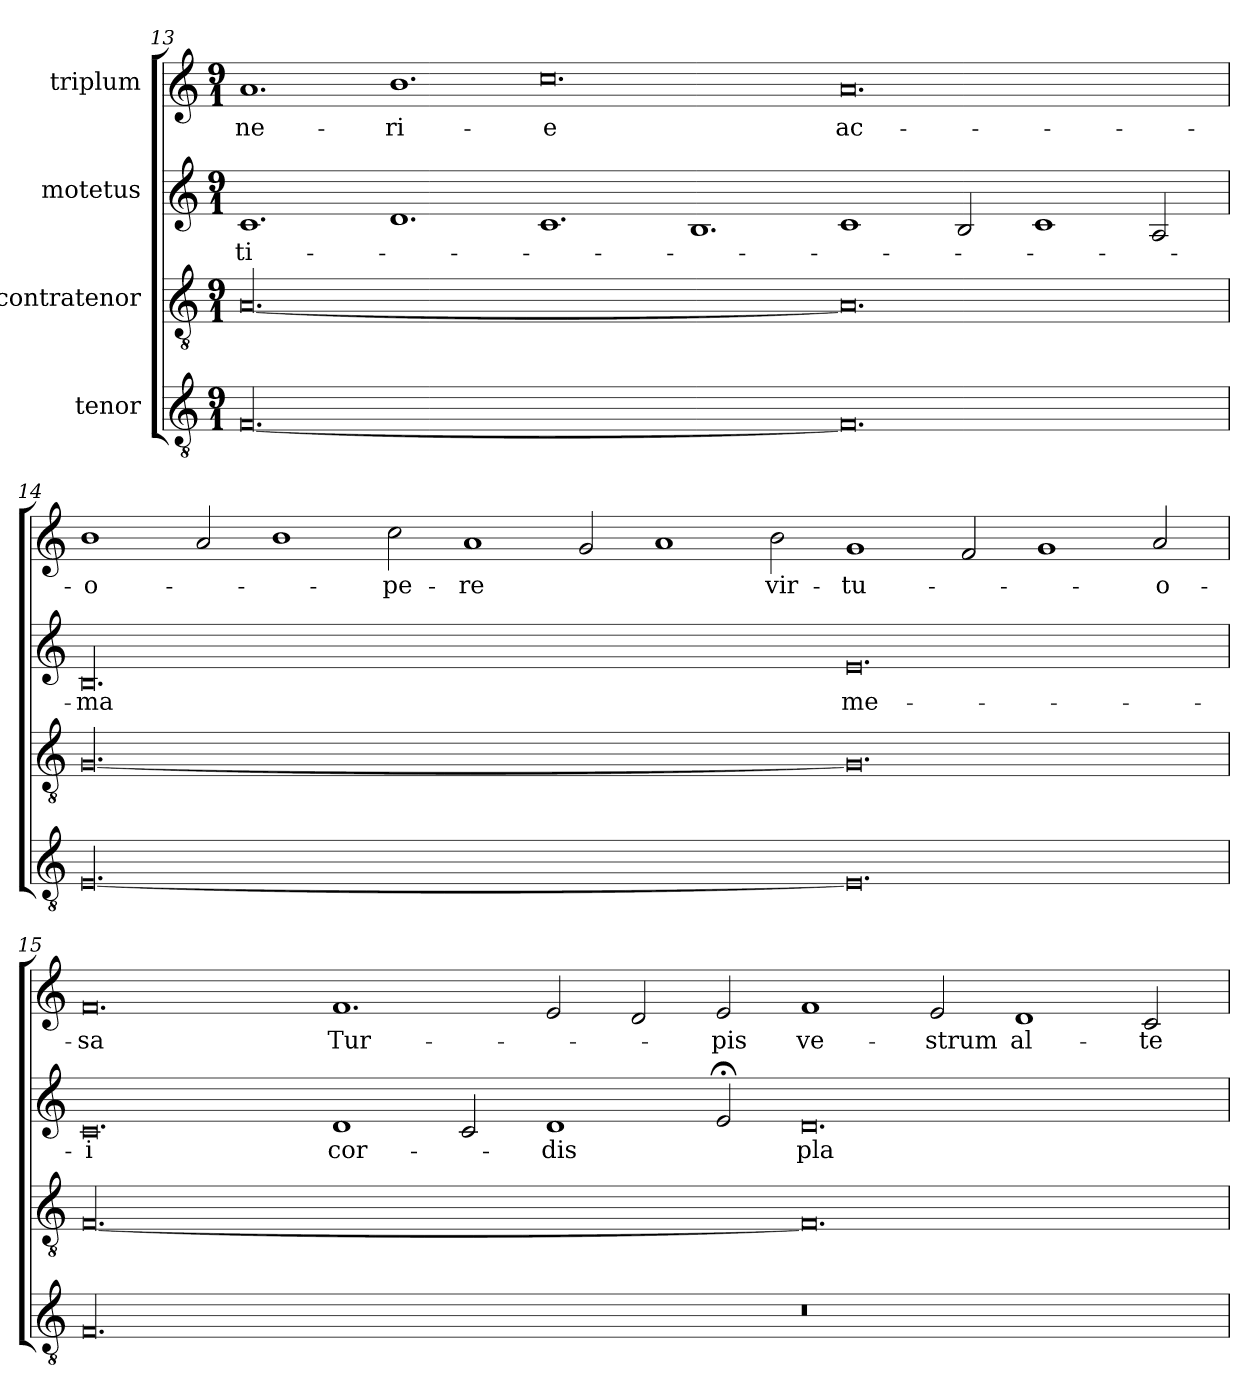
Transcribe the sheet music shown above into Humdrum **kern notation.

**kern	**kern	**kern	**text	**kern	**text
*part4	*part3	*part2	*part2	*part1	*part1
*staff4	*staff3	*staff2	*staff2	*staff1	*staff1
*I"tenor	*I"contratenor	*I"motetus	*	*I"triplum	*
!!LO:LB:g=z
*clefGv2	*clefGv2	*clefG2	*	*clefG2	*
*k[]	*k[]	*k[]	*	*k[]	*
*C:	*C:	*C:	*	*C:	*
*M9/1	*M9/1	*M9/1	*	*M9/1	*
=13	=13	=13	=13	=13	=13
[00.F/	[00.A/	1.c/	-ti-	1.a/	-ne-
.	.	1.d/	.	1.b\	-ri-
.	.	1.c/	.	0.cc\	-e
.	.	1.B/	.	.	.
0.F/]	0.A/]	1c/	.	0.a/	ac-
.	.	2B/	.	.	.
.	.	1c/	.	.	.
.	.	2A/	.	.	.
=14	=14	=14	=14	=14	=14
[00.E/	[00.G/	00.B/	-ma	1b\	o-
.	.	.	.	2a/	.
.	.	.	.	1b\	.
.	.	.	.	2cc\	-pe-
.	.	.	.	1a/	-re
.	.	.	.	2g/	.
.	.	.	.	1a/	.
.	.	.	.	2b\	vir-
0.E/]	0.G/]	0.e/	me-	1g/	-tu-
.	.	.	.	2f/	.
.	.	.	.	1g/	.
.	.	.	.	2a/	-o-
!!LO:PB:g=z
=15	=15	=15	=15	=15	=15
00.F/	[00.F/	0.c/	-i	0.f/	-sa
.	.	1d/	cor-	1.f/	Tur-
.	.	2c/	.	.	.
.	.	1d/	-dis	2e/	.
.	.	.	.	2d/	.
.	.	2e;</	.	2e/	-pis
0.r	0.F/]	0.d/	pla-	1f/	ve-
.	.	.	.	2e/	-strum
.	.	.	.	1d/	al-
.	.	.	.	2c/	-te-
=	=	=	=	=	=
*-	*-	*-	*-	*-	*-
